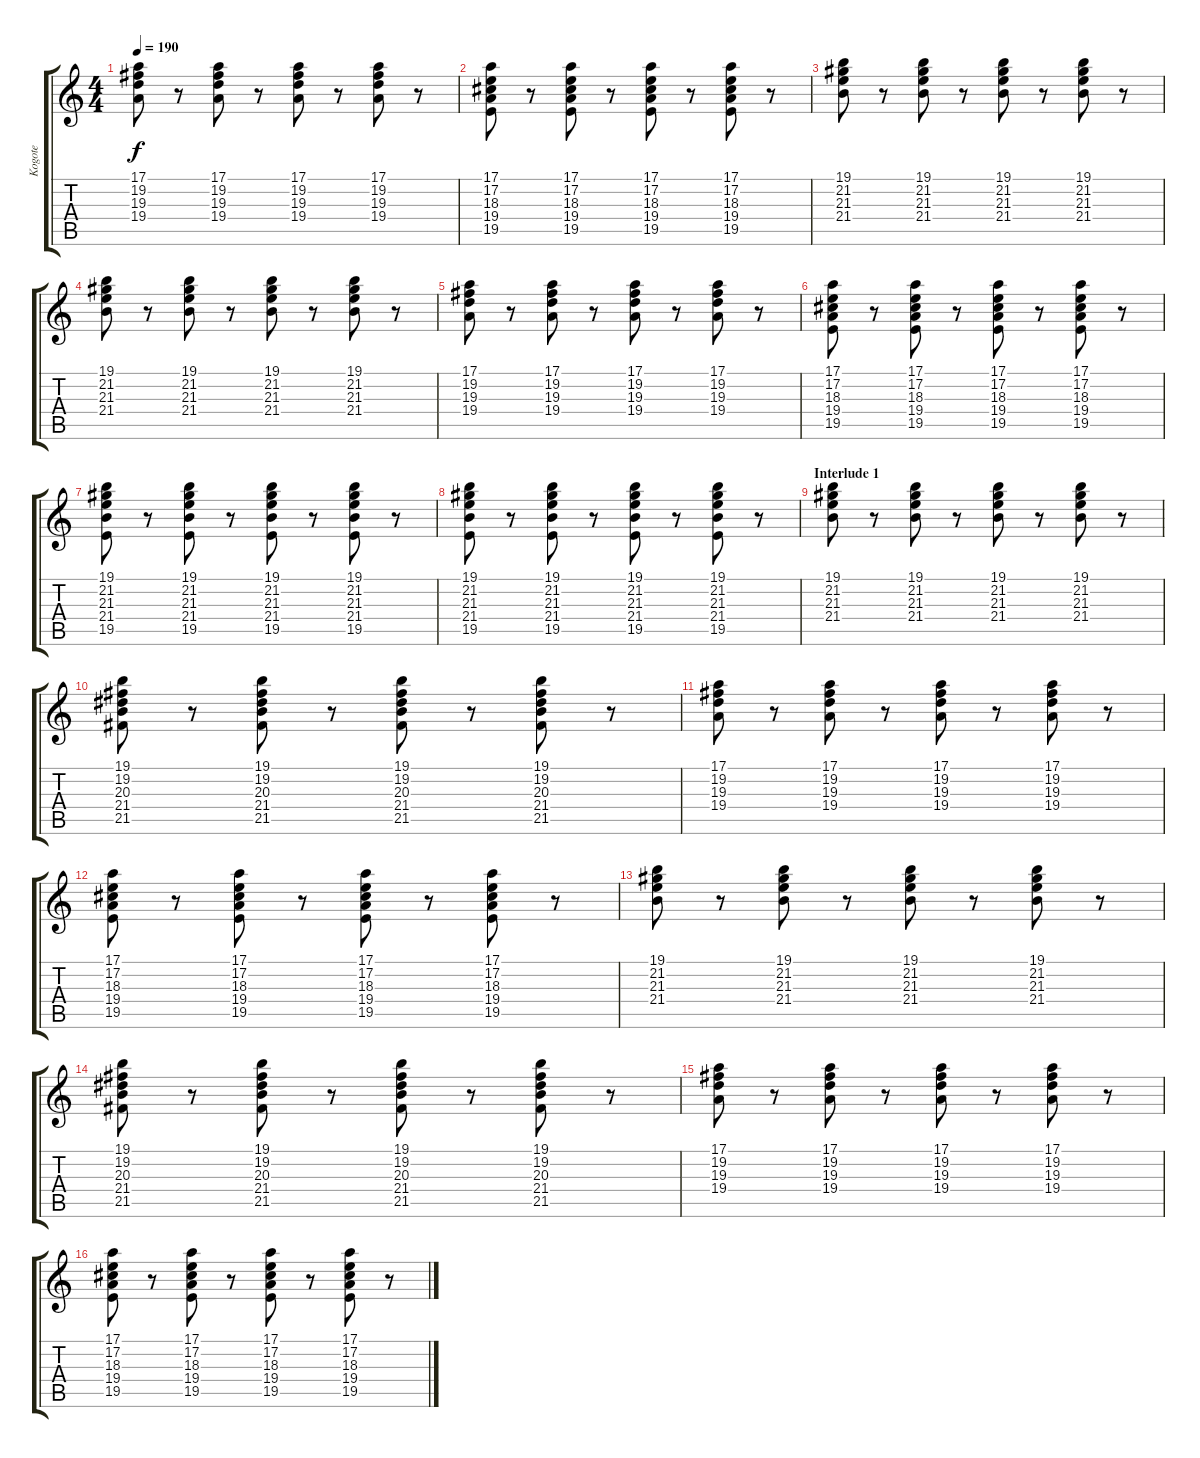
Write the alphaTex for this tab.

\track ("Kogote" "Kogote") {instrument rockorgan}
\staff {score tabs}
\tuning (E4 B3 G3 D3 A2 E2) {hide}
\ts (4 4)
\tempo 190
\clef g2
\ks c
(17.1 19.2 19.3 19.4).8{dy f} r.8 (17.1 19.2 19.3 19.4).8 r.8 (17.1 19.2 19.3 19.4).8 r.8 (17.1 19.2 19.3 19.4).8 r.8 |
(17.1 17.2 18.3 19.4 19.5).8 r.8 (17.1 17.2 18.3 19.4 19.5).8 r.8 (17.1 17.2 18.3 19.4 19.5).8 r.8 (17.1 17.2 18.3 19.4 19.5).8 r.8 |
(19.1 21.2 21.3 21.4).8 r.8 (19.1 21.2 21.3 21.4).8 r.8 (19.1 21.2 21.3 21.4).8 r.8 (19.1 21.2 21.3 21.4).8 r.8 |
(19.1 21.2 21.3 21.4).8 r.8 (19.1 21.2 21.3 21.4).8 r.8 (19.1 21.2 21.3 21.4).8 r.8 (19.1 21.2 21.3 21.4).8 r.8 |
(17.1 19.2 19.3 19.4).8 r.8 (17.1 19.2 19.3 19.4).8 r.8 (17.1 19.2 19.3 19.4).8 r.8 (17.1 19.2 19.3 19.4).8 r.8 |
(17.1 17.2 18.3 19.4 19.5).8 r.8 (17.1 17.2 18.3 19.4 19.5).8 r.8 (17.1 17.2 18.3 19.4 19.5).8 r.8 (17.1 17.2 18.3 19.4 19.5).8 r.8 |
(19.1 21.2 21.3 21.4 19.5).8 r.8 (19.1 21.2 21.3 21.4 19.5).8 r.8 (19.1 21.2 21.3 21.4 19.5).8 r.8 (19.1 21.2 21.3 21.4 19.5).8 r.8 |
(19.1 21.2 21.3 21.4 19.5).8 r.8 (19.1 21.2 21.3 21.4 19.5).8 r.8 (19.1 21.2 21.3 21.4 19.5).8 r.8 (19.1 21.2 21.3 21.4 19.5).8 r.8 |
\section ("" "Interlude 1")
(19.1 21.2 21.3 21.4).8 r.8 (19.1 21.2 21.3 21.4).8 r.8 (19.1 21.2 21.3 21.4).8 r.8 (19.1 21.2 21.3 21.4).8 r.8 |
(19.1 19.2 20.3 21.4 21.5).8 r.8 (19.1 19.2 20.3 21.4 21.5).8 r.8 (19.1 19.2 20.3 21.4 21.5).8 r.8 (19.1 19.2 20.3 21.4 21.5).8 r.8 |
(17.1 19.2 19.3 19.4).8 r.8 (17.1 19.2 19.3 19.4).8 r.8 (17.1 19.2 19.3 19.4).8 r.8 (17.1 19.2 19.3 19.4).8 r.8 |
(17.1 17.2 18.3 19.4 19.5).8 r.8 (17.1 17.2 18.3 19.4 19.5).8 r.8 (17.1 17.2 18.3 19.4 19.5).8 r.8 (17.1 17.2 18.3 19.4 19.5).8 r.8 |
(19.1 21.2 21.3 21.4).8 r.8 (19.1 21.2 21.3 21.4).8 r.8 (19.1 21.2 21.3 21.4).8 r.8 (19.1 21.2 21.3 21.4).8 r.8 |
(19.1 19.2 20.3 21.4 21.5).8 r.8 (19.1 19.2 20.3 21.4 21.5).8 r.8 (19.1 19.2 20.3 21.4 21.5).8 r.8 (19.1 19.2 20.3 21.4 21.5).8 r.8 |
(17.1 19.2 19.3 19.4).8 r.8 (17.1 19.2 19.3 19.4).8 r.8 (17.1 19.2 19.3 19.4).8 r.8 (17.1 19.2 19.3 19.4).8 r.8 |
(17.1 17.2 18.3 19.4 19.5).8 r.8 (17.1 17.2 18.3 19.4 19.5).8 r.8 (17.1 17.2 18.3 19.4 19.5).8 r.8 (17.1 17.2 18.3 19.4 19.5).8 r.8
